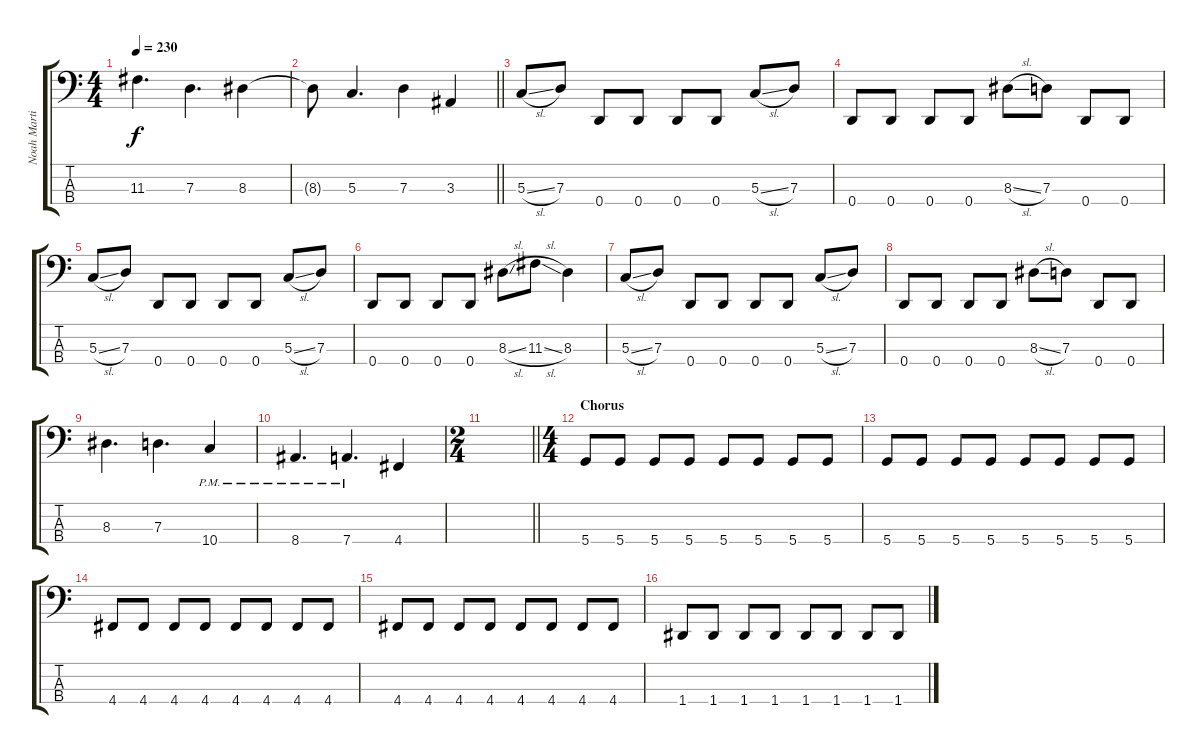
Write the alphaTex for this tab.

\track ("Noah Martin" "Noah Marti") {instrument electricbassfinger}
\staff {score tabs}
\tuning (F2 C2 G1 D1) {hide}
\ts (4 4)
\tempo 230
\clef f4
\ks c
11.3.4{d dy f} 7.3.4{d} 8.3.4 |
\barLineRight lightlight
8.3{t}.8 5.3.4{d} 7.3.4 3.3.4 |
5.3{sl}.8 7.3.8 0.4.8 0.4.8 0.4.8 0.4.8 5.3{sl}.8 7.3.8 |
0.4.8 0.4.8 0.4.8 0.4.8 8.3{sl}.8 7.3.8 0.4.8 0.4.8 |
5.3{sl}.8 7.3.8 0.4.8 0.4.8 0.4.8 0.4.8 5.3{sl}.8 7.3.8 |
0.4.8 0.4.8 0.4.8 0.4.8 8.3{sl}.8 11.3{sl}.8 8.3.4 |
5.3{sl}.8 7.3.8 0.4.8 0.4.8 0.4.8 0.4.8 5.3{sl}.8 7.3.8 |
0.4.8 0.4.8 0.4.8 0.4.8 8.3{sl}.8 7.3.8 0.4.8 0.4.8 |
8.3.4{d} 7.3.4{d} 10.4{pm}.4 |
8.4{pm}.4{d} 7.4{pm}.4{d} 4.4.4 |
\ts (2 4)
\barLineRight lightlight
|
\ts (4 4)
\section ("" "Chorus")
5.4.8 5.4.8 5.4.8 5.4.8 5.4.8 5.4.8 5.4.8 5.4.8 |
5.4.8 5.4.8 5.4.8 5.4.8 5.4.8 5.4.8 5.4.8 5.4.8 |
4.4.8 4.4.8 4.4.8 4.4.8 4.4.8 4.4.8 4.4.8 4.4.8 |
4.4.8 4.4.8 4.4.8 4.4.8 4.4.8 4.4.8 4.4.8 4.4.8 |
1.4.8 1.4.8 1.4.8 1.4.8 1.4.8 1.4.8 1.4.8 1.4.8
